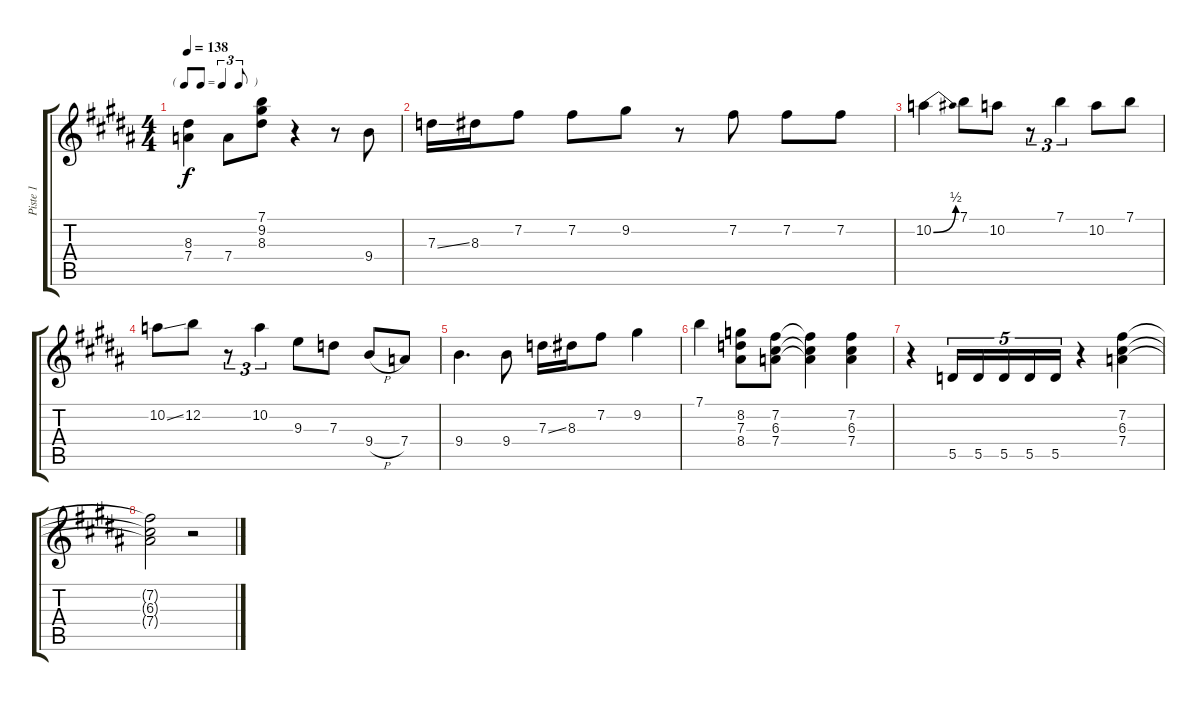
\track ("Piste 1" "Piste 1") {instrument electricguitarclean}
\staff {score tabs}
\tuning (E4 B3 G3 D3 A2 E2) {hide}
\ts (4 4)
\tf triplet8th
\tempo 138
\clef g2
\ks b
(8.3 7.4).4{dy f} 7.4.8 (7.1 9.2 8.3).8 r.4 r.8 9.4.8 |
7.3{ss}.16 8.3.16 7.2.8 7.2.8 9.2.8 r.8 7.2.8 7.2.8 7.2.8 |
10.2{be (bend 0 0 60 2)}.4 7.1.8 10.2.8 r.8{tu (3 2)} 7.1.4{tu (3 2)} 10.2.8 7.1.8 |
10.2{ss}.8 12.2.8 r.8{tu (3 2)} 10.2.4{tu (3 2)} 9.3.8 7.3.8 9.4{h}.8 7.4.8 |
9.4.4{d} 9.4.8 7.3{ss}.16 8.3.16 7.2.8 9.2.4 |
7.1.4 (8.2 7.3 8.4).8 (7.2 6.3 7.4).8 (7.2{t} 6.3{t} 7.4{t}).4 (7.2 6.3 7.4).4 |
r.4 5.5.16{tu (5 4)} 5.5.16{tu (5 4)} 5.5.16{tu (5 4)} 5.5.16{tu (5 4)} 5.5.16{tu (5 4)} r.4 (7.2 6.3 7.4).4 |
(7.2{t} 6.3{t} 7.4{t}).2 r.2
